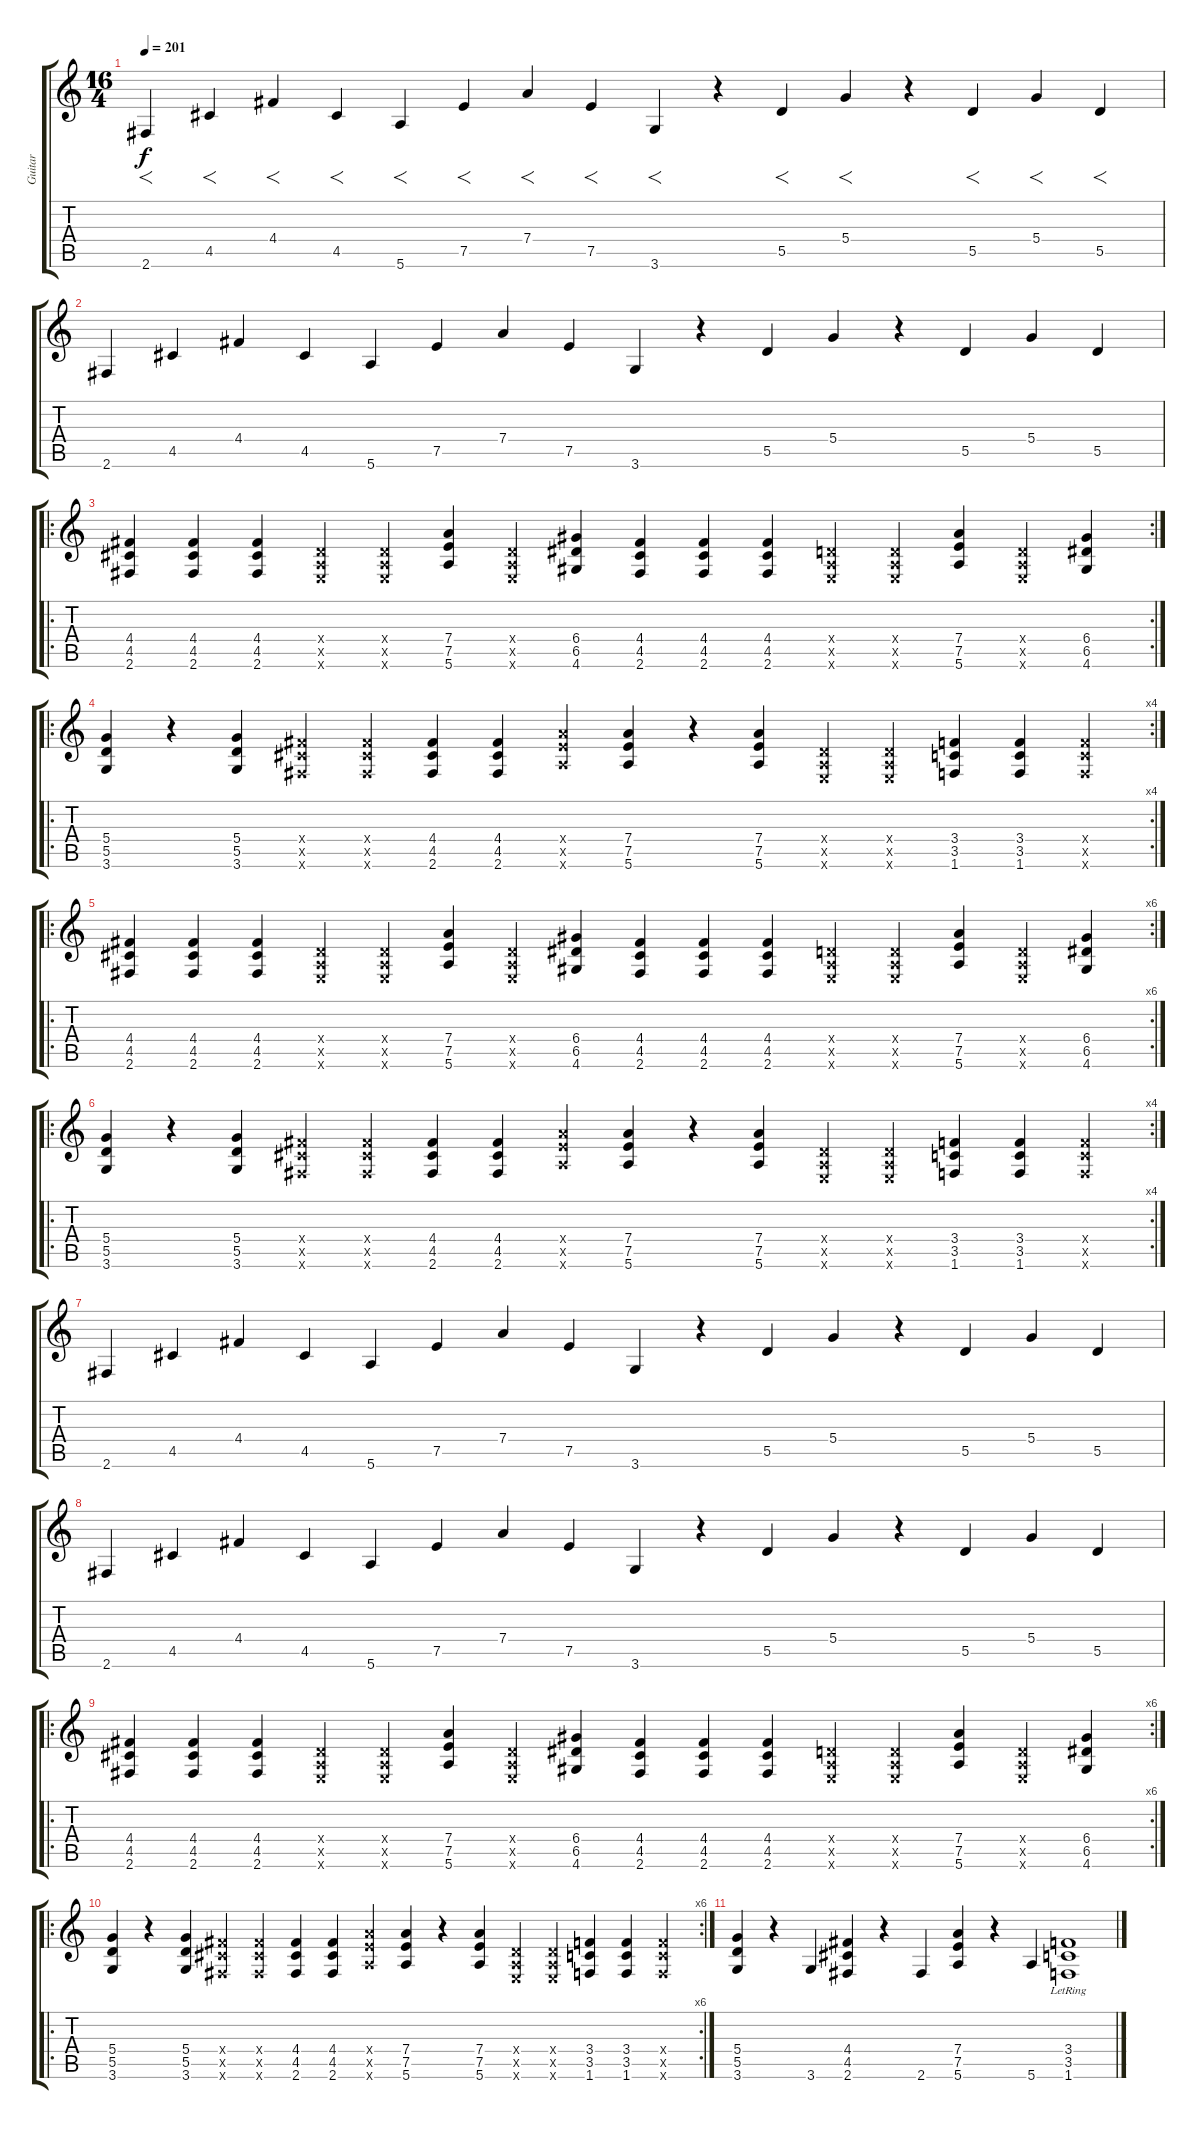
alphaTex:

\track ("Guitar" "Guitar") {instrument distortionguitar}
\staff {score tabs}
\tuning (E4 B3 G3 D3 A2 E2) {hide}
\ts (16 4)
\tempo 201
\clef g2
\ks c
2.6.4{f dy f instrument distortionguitar} 4.5.4{f} 4.4.4{f} 4.5.4{f} 5.6.4{f} 7.5.4{f} 7.4.4{f} 7.5.4{f} 3.6.4{f} r.4 5.5.4{f} 5.4.4{f} r.4 5.5.4{f} 5.4.4{f} 5.5.4{f} |
2.6.4 4.5.4 4.4.4 4.5.4 5.6.4 7.5.4 7.4.4 7.5.4 3.6.4 r.4 5.5.4 5.4.4 r.4 5.5.4 5.4.4 5.5.4 |
\ro
\rc 2
(4.4 4.5 2.6).4 (4.4 4.5 2.6).4 (4.4 4.5 2.6).4 (0.4{x} 0.5{x} 0.6{x}).4 (0.4{x} 0.5{x} 0.6{x}).4 (7.4 7.5 5.6).4 (0.4{x} 0.5{x} 0.6{x}).4 (6.4 6.5 4.6).4 (4.4 4.5 2.6).4 (4.4 4.5 2.6).4 (4.4 4.5 2.6).4 (0.4{x} 0.5{x} 0.6{x}).4 (0.4{x} 0.5{x} 0.6{x}).4 (7.4 7.5 5.6).4 (0.4{x} 0.5{x} 0.6{x}).4 (6.4 6.5 4.6).4 |
\ro
\rc 4
(5.4 5.5 3.6).4 r.4 (5.4 5.5 3.6).4 (4.4{x} 4.5{x} 2.6{x}).4 (4.4{x} 4.5{x} 2.6{x}).4 (4.4 4.5 2.6).4 (4.4 4.5 2.6).4 (7.4{x} 7.5{x} 5.6{x}).4 (7.4 7.5 5.6).4 r.4 (7.4 7.5 5.6).4 (0.4{x} 0.5{x} 0.6{x}).4 (0.4{x} 0.5{x} 0.6{x}).4 (3.4 3.5 1.6).4 (3.4 3.5 1.6).4 (3.4{x} 3.5{x} 1.6{x}).4 |
\ro
\rc 6
(4.4 4.5 2.6).4 (4.4 4.5 2.6).4 (4.4 4.5 2.6).4 (0.4{x} 0.5{x} 0.6{x}).4 (0.4{x} 0.5{x} 0.6{x}).4 (7.4 7.5 5.6).4 (0.4{x} 0.5{x} 0.6{x}).4 (6.4 6.5 4.6).4 (4.4 4.5 2.6).4 (4.4 4.5 2.6).4 (4.4 4.5 2.6).4 (0.4{x} 0.5{x} 0.6{x}).4 (0.4{x} 0.5{x} 0.6{x}).4 (7.4 7.5 5.6).4 (0.4{x} 0.5{x} 0.6{x}).4 (6.4 6.5 4.6).4 |
\ro
\rc 4
(5.4 5.5 3.6).4 r.4 (5.4 5.5 3.6).4 (4.4{x} 4.5{x} 2.6{x}).4 (4.4{x} 4.5{x} 2.6{x}).4 (4.4 4.5 2.6).4 (4.4 4.5 2.6).4 (7.4{x} 7.5{x} 5.6{x}).4 (7.4 7.5 5.6).4 r.4 (7.4 7.5 5.6).4 (0.4{x} 0.5{x} 0.6{x}).4 (0.4{x} 0.5{x} 0.6{x}).4 (3.4 3.5 1.6).4 (3.4 3.5 1.6).4 (3.4{x} 3.5{x} 1.6{x}).4 |
2.6.4 4.5.4 4.4.4 4.5.4 5.6.4 7.5.4 7.4.4 7.5.4 3.6.4 r.4 5.5.4 5.4.4 r.4 5.5.4 5.4.4 5.5.4 |
2.6.4 4.5.4 4.4.4 4.5.4 5.6.4 7.5.4 7.4.4 7.5.4 3.6.4 r.4 5.5.4 5.4.4 r.4 5.5.4 5.4.4 5.5.4 |
\ro
\rc 6
(4.4 4.5 2.6).4 (4.4 4.5 2.6).4 (4.4 4.5 2.6).4 (0.4{x} 0.5{x} 0.6{x}).4 (0.4{x} 0.5{x} 0.6{x}).4 (7.4 7.5 5.6).4 (0.4{x} 0.5{x} 0.6{x}).4 (6.4 6.5 4.6).4 (4.4 4.5 2.6).4 (4.4 4.5 2.6).4 (4.4 4.5 2.6).4 (0.4{x} 0.5{x} 0.6{x}).4 (0.4{x} 0.5{x} 0.6{x}).4 (7.4 7.5 5.6).4 (0.4{x} 0.5{x} 0.6{x}).4 (6.4 6.5 4.6).4 |
\ro
\rc 6
(5.4 5.5 3.6).4 r.4 (5.4 5.5 3.6).4 (4.4{x} 4.5{x} 2.6{x}).4 (4.4{x} 4.5{x} 2.6{x}).4 (4.4 4.5 2.6).4 (4.4 4.5 2.6).4 (7.4{x} 7.5{x} 5.6{x}).4 (7.4 7.5 5.6).4 r.4 (7.4 7.5 5.6).4 (0.4{x} 0.5{x} 0.6{x}).4 (0.4{x} 0.5{x} 0.6{x}).4 (3.4 3.5 1.6).4 (3.4 3.5 1.6).4 (3.4{x} 3.5{x} 1.6{x}).4 |
(5.4 5.5 3.6).4 r.4 3.6.4 (4.4 4.5 2.6).4 r.4 2.6.4 (7.4 7.5 5.6).4 r.4 5.6.4 (3.4{lr} 3.5{lr} 1.6{lr}).1
